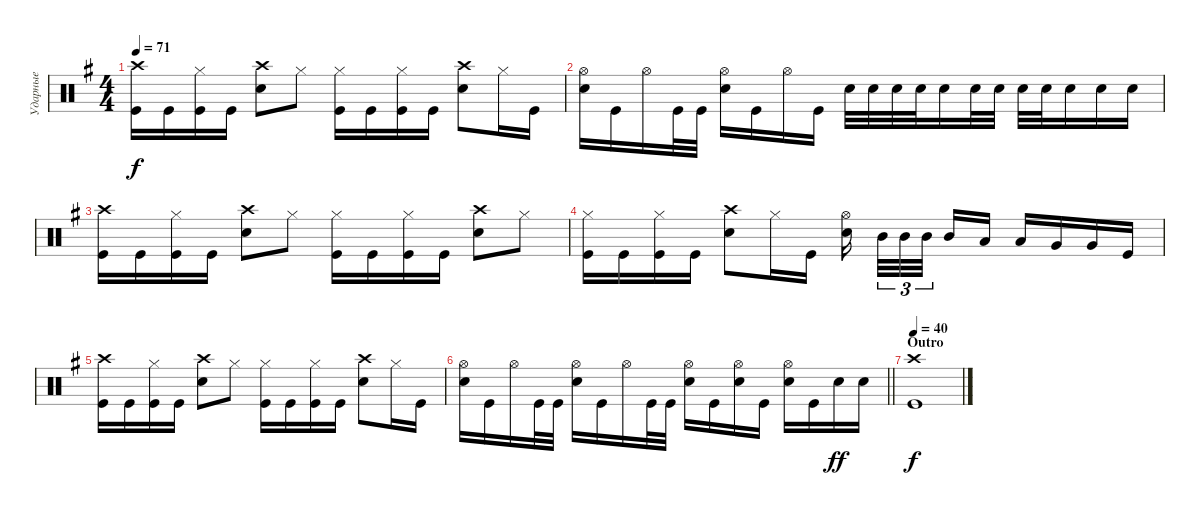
\track ("Ударные" "Ударные") {instrument percussion}
\staff {score}
\articulation defaults
\ts (4 4)
\tempo 71
\clef neutral
\ks eminor
("Kick (hit)" "Crash high (hit)").16{dy f} "Kick (hit)".16 ("Kick (hit)" "Hi-Hat (closed)").16 "Kick (hit)".16 ("Snare (hit) 2" "Crash high (hit)").8 "Hi-Hat (closed)".8 ("Kick (hit)" "Hi-Hat (closed)").16 "Kick (hit)".16 ("Kick (hit)" "Hi-Hat (closed)").16 "Kick (hit)".16 ("Snare (hit) 2" "Crash high (hit)").8 "Hi-Hat (closed)".16 "Kick (hit)".16 |
("Snare (hit) 2" "Hi-Hat (open)").16 "Kick (hit)".16 "Hi-Hat (open)".16 "Kick (hit)".32 "Kick (hit)".32 ("Snare (hit) 2" "Hi-Hat (open)").16 "Kick (hit)".16 "Hi-Hat (open)".16 "Kick (hit)".16 "Snare (hit) 2".32 "Snare (hit) 2".32 "Snare (hit) 2".32 "Snare (hit) 2".32 "Snare (hit) 2".16 "Snare (hit) 2".32 "Snare (hit) 2".32 "Snare (hit) 2".32 "Snare (hit) 2".32 "Snare (hit) 2".16 "Snare (hit) 2".16 "Snare (hit) 2".16 |
("Kick (hit)" "Crash high (hit)").16 "Kick (hit)".16 ("Kick (hit)" "Hi-Hat (closed)").16 "Kick (hit)".16 ("Snare (hit) 2" "Crash high (hit)").8 "Hi-Hat (closed)".8 ("Kick (hit)" "Hi-Hat (closed)").16 "Kick (hit)".16 ("Kick (hit)" "Hi-Hat (closed)").16 "Kick (hit)".16 ("Snare (hit) 2" "Crash high (hit)").8 "Hi-Hat (closed)".8 |
("Kick (hit)" "Hi-Hat (closed)").16 "Kick (hit)".16 ("Hi-Hat (closed)" "Kick (hit)").16 "Kick (hit)".16 ("Crash high (hit)" "Snare (hit) 2").8 "Hi-Hat (closed)".16 "Kick (hit)".16 ("Snare (hit) 2" "Hi-Hat (open)").16{beam splitsecondary} "Mid Tom (hit)".32{tu (3 2)} "Mid Tom (hit)".32{tu (3 2)} "Mid Tom (hit)".32{tu (3 2) beam splitsecondary} "Mid Tom (hit)".16 "Low Tom (hit)".16 "Low Tom (hit)".16 "Very Low Tom (hit)".16 "Very Low Tom (hit)".16 "Kick (hit)".16 |
("Kick (hit)" "Crash high (hit)").16 "Kick (hit)".16 ("Kick (hit)" "Hi-Hat (closed)").16 "Kick (hit)".16 ("Snare (hit) 2" "Crash high (hit)").8 "Hi-Hat (closed)".8 ("Kick (hit)" "Hi-Hat (closed)").16 "Kick (hit)".16 ("Kick (hit)" "Hi-Hat (closed)").16 "Kick (hit)".16 ("Snare (hit) 2" "Crash high (hit)").8 "Hi-Hat (closed)".16 "Kick (hit)".16 |
\barLineRight lightlight
("Snare (hit) 2" "Hi-Hat (open)").16 "Kick (hit)".16 "Hi-Hat (open)".16 "Kick (hit)".32 "Kick (hit)".32 ("Snare (hit) 2" "Hi-Hat (open)").16 "Kick (hit)".16 "Hi-Hat (open)".16 "Kick (hit)".32 "Kick (hit)".32 ("Snare (hit) 2" "Hi-Hat (open)").16 "Kick (hit)".16 ("Snare (hit) 2" "Hi-Hat (open)").16 "Kick (hit)".16 ("Snare (hit) 2" "Hi-Hat (open)").16 "Kick (hit)".16 "Snare (hit) 2".16{dy ff} "Snare (hit) 2".16 |
\section ("" "Outro")
\tempo 40
("Kick (hit)" "Crash high (hit)").1{dy f}
